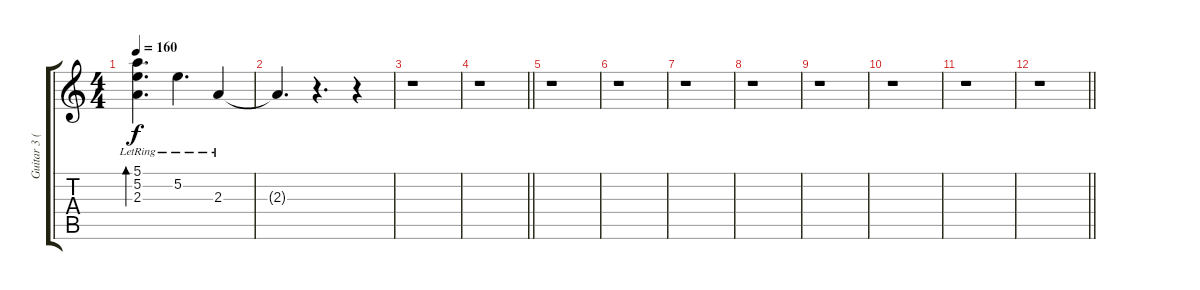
\track ("Guitar 3 (Solo)" "Guitar 3 (") {instrument electricguitarclean}
\staff {score tabs}
\tuning (E4 B3 G3 D3 A2 E2) {hide}
\ts (4 4)
\tempo 160
\clef g2
\ks c
(5.1{lr} 5.2{lr} 2.3{lr}).4{d bd 240 dy f} 5.2{lr}.4{d} 2.3{lr}.4 |
2.3{t}.4{d} r.4{d} r.4 |
r.1 |
\barLineRight lightlight
r.1 |
r.1 |
r.1 |
r.1 |
r.1 |
r.1 |
r.1 |
r.1 |
\barLineRight lightlight
r.1
